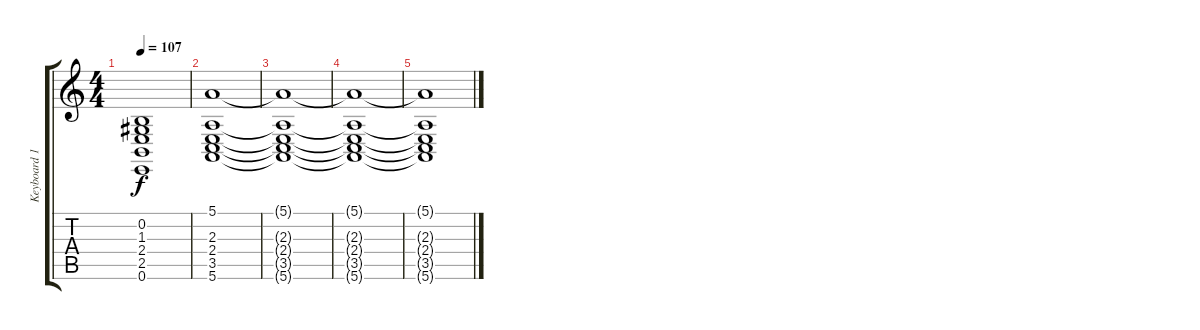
\track ("Keyboard 1" "Keyboard 1") {instrument stringensemble1}
\staff {score tabs}
\tuning (E4 B3 G3 D3 A2 E2) {hide}
\ts (4 4)
\tempo 107
\clef g2
\ks c
(0.2 1.3 2.4 2.5 0.6).1{dy f} |
(5.1 2.3 2.4 3.5 5.6).1 |
(5.1{t} 2.3{t} 2.4{t} 3.5{t} 5.6{t}).1 |
(5.1{t} 2.3{t} 2.4{t} 3.5{t} 5.6{t}).1 |
(5.1{t} 2.3{t} 2.4{t} 3.5{t} 5.6{t}).1
